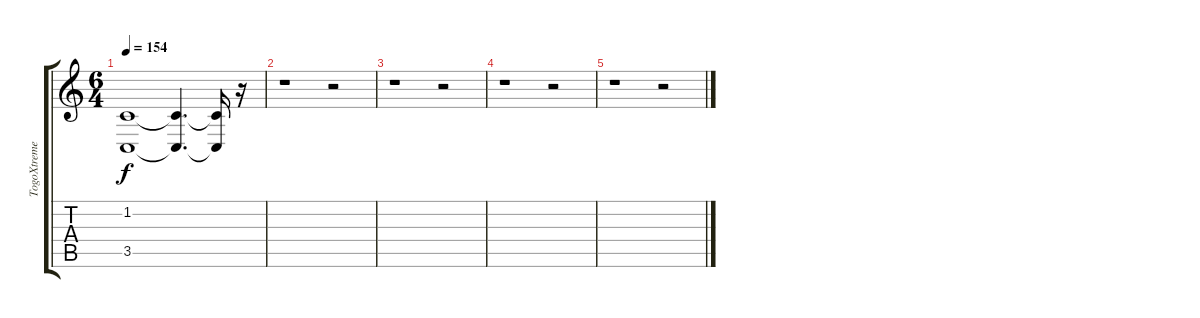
\track ("" "TogoXtreme") {instrument stringensemble1}
\staff {score tabs}
\tuning (E4 B3 G3 D3 A2 E2) {hide}
\ts (6 4)
\tempo 154
\clef g2
\ks c
(1.2 3.5).1{dy f} (1.2{t} 3.5{t}).4{d} (1.2{t} 3.5{t}).16 r.16 |
r.1 r.2 |
r.1 r.2 |
r.1 r.2 |
r.1 r.2
